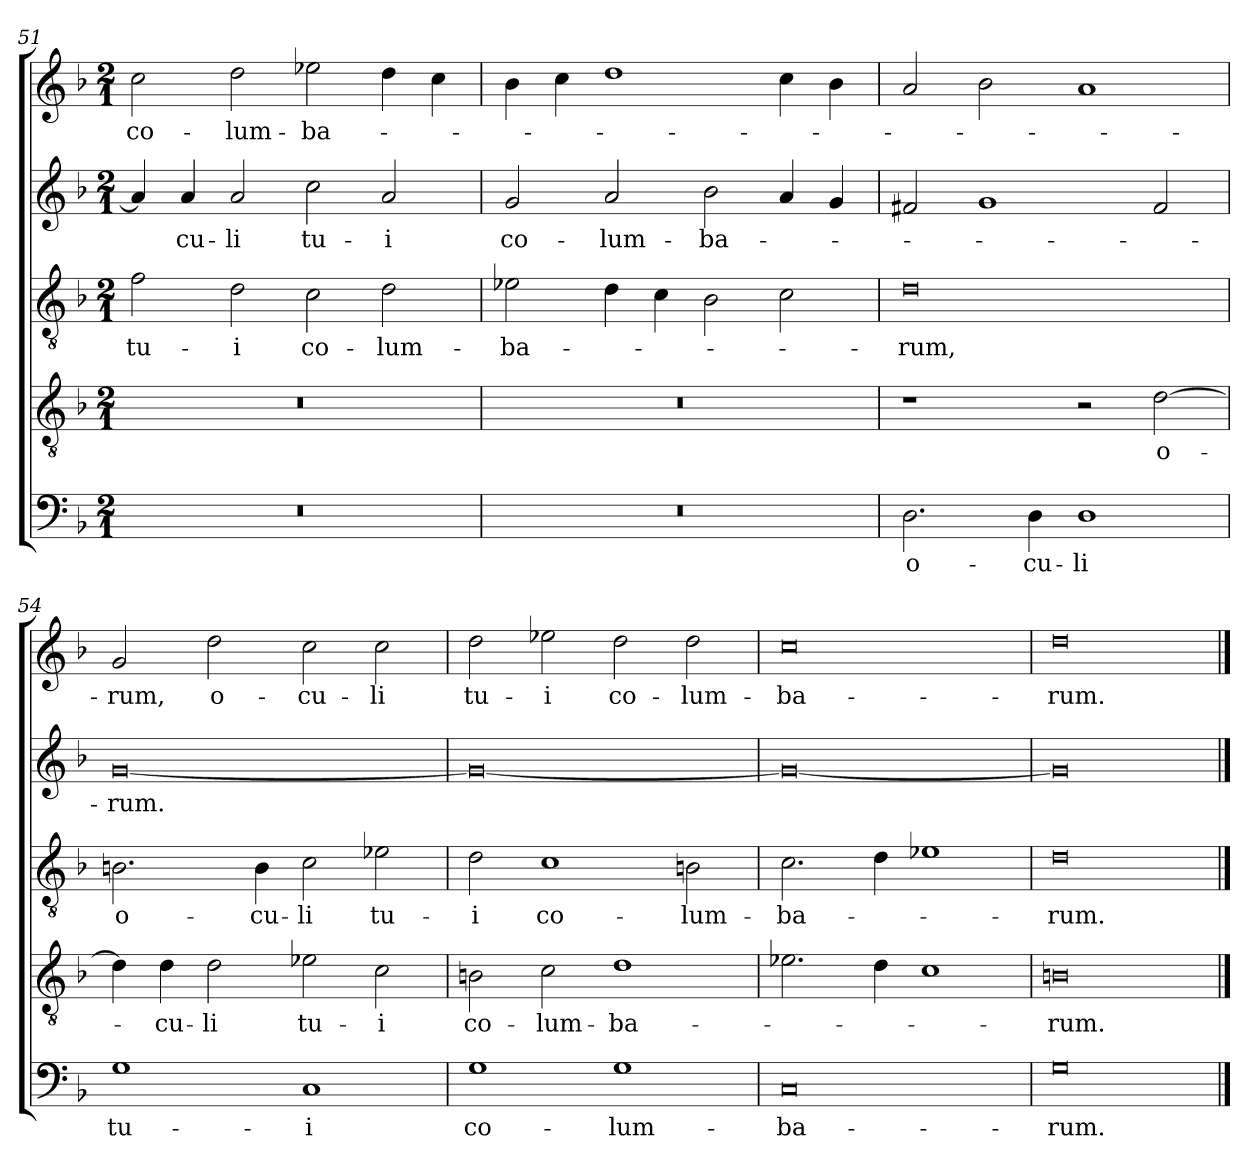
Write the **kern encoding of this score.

**kern	**text	**kern	**text	**kern	**text	**kern	**text	**kern	**text
*part5	*part5	*part4	*part4	*part3	*part3	*part2	*part2	*part1	*part1
*staff5	*staff5	*staff4	*staff4	*staff3	*staff3	*staff2	*staff2	*staff1	*staff1
*clefF4	*	*clefGv2	*	*clefGv2	*	*clefG2	*	*clefG2	*
*k[b-]	*	*k[b-]	*	*k[b-]	*	*k[b-]	*	*k[b-]	*
*F:	*	*F:	*	*F:	*	*F:	*	*F:	*
*M2/1	*	*M2/1	*	*M2/1	*	*M2/1	*	*M2/1	*
=51	=51	=51	=51	=51	=51	=51	=51	=51	=51
!	!	!	!	!	!LO:LY:b	!	!	!	!LO:LY:b
0r	.	0r	.	2f\	tu-	4a/]	.	2cc\	co-
!	!	!	!	!	!	!	!LO:LY:b	!	!
.	.	.	.	.	.	4a/	-cu-	.	.
!	!	!	!	!	!LO:LY:b	!	!LO:LY:b	!	!LO:LY:b
.	.	.	.	2d\	-i	2a/	-li	2dd\	-lum-
!	!	!	!	!	!LO:LY:b	!	!LO:LY:b	!	!LO:LY:b
.	.	.	.	2c\	co-	2cc\	tu-	2ee-X\	-ba-
!	!	!	!	!	!LO:LY:b	!	!LO:LY:b	!	!
.	.	.	.	2d\	-lum-	2a/	-i	4dd\	.
.	.	.	.	.	.	.	.	4cc\	.
=52	=52	=52	=52	=52	=52	=52	=52	=52	=52
!	!	!	!	!	!LO:LY:b	!	!LO:LY:b	!	!
0r	.	0r	.	2e-X\	-ba-	2g/	co-	4b-\	.
.	.	.	.	.	.	.	.	4cc\	.
!	!	!	!	!	!	!	!LO:LY:b	!	!
.	.	.	.	4d\	.	2a/	-lum-	1dd	.
.	.	.	.	4c\	.	.	.	.	.
!	!	!	!	!	!	!	!LO:LY:b	!	!
.	.	.	.	2B-\	.	2b-\	-ba-	.	.
.	.	.	.	2c\	.	4a/	.	4cc\	.
.	.	.	.	.	.	4g/	.	4b-\	.
=53	=53	=53	=53	=53	=53	=53	=53	=53	=53
!	!LO:LY:b	!	!	!	!LO:LY:b	!	!	!	!
2.D\	o-	1r	.	0d	-rum,	2f#X/	.	2a/	.
.	.	.	.	.	.	1g	.	2b-\	.
!	!LO:LY:b	!	!	!	!	!	!	!	!
4D\	-cu-	.	.	.	.	.	.	.	.
!	!LO:LY:b	!	!	!	!	!	!	!	!
1D	-li	2r	.	.	.	.	.	1a	.
!	!	!	!LO:LY:b	!	!	!	!	!	!
.	.	[2d\	o-	.	.	2f#/	.	.	.
=54	=54	=54	=54	=54	=54	=54	=54	=54	=54
!	!LO:LY:b	!	!	!	!LO:LY:b	!	!LO:LY:b	!	!LO:LY:b
1G	tu-	4d\]	.	2.Bn\	o-	[0g	-rum.	2g/	-rum,
!	!	!	!LO:LY:b	!	!	!	!	!	!
.	.	4d\	-cu-	.	.	.	.	.	.
!	!	!	!LO:LY:b	!	!	!	!	!	!LO:LY:b
.	.	2d\	-li	.	.	.	.	2dd\	o-
!	!	!	!	!	!LO:LY:b	!	!	!	!
.	.	.	.	4B\	-cu-	.	.	.	.
!	!LO:LY:b	!	!LO:LY:b	!	!LO:LY:b	!	!	!	!LO:LY:b
1C	-i	2e-X\	tu-	2c\	-li	.	.	2cc\	-cu-
!	!	!	!LO:LY:b	!	!LO:LY:b	!	!	!	!LO:LY:b
.	.	2c\	-i	2e-X\	tu-	.	.	2cc\	-li
!!LO:LB:g=z
=55	=55	=55	=55	=55	=55	=55	=55	=55	=55
!	!LO:LY:b	!	!LO:LY:b	!	!LO:LY:b	!	!	!	!LO:LY:b
1G	co-	2B\	co-	2d\	-i	0g_	.	2dd\	tu-
!	!	!	!LO:LY:b	!	!LO:LY:b	!	!	!	!LO:LY:b
.	.	2c\	-lum-	1c	co-	.	.	2ee-X\	-i
!	!LO:LY:b	!	!LO:LY:b	!	!	!	!	!	!LO:LY:b
1G	-lum-	1d	-ba-	.	.	.	.	2dd\	co-
!	!	!	!	!	!LO:LY:b	!	!	!	!LO:LY:b
.	.	.	.	2Bn\	-lum-	.	.	2dd\	-lum-
=56	=56	=56	=56	=56	=56	=56	=56	=56	=56
!	!LO:LY:b	!	!	!	!LO:LY:b	!	!	!	!LO:LY:b
0C	-ba-	2.e-X\	.	2.c\	-ba-	0g_	.	0cc	-ba-
.	.	4d\	.	4d\	.	.	.	.	.
.	.	1c	.	1e-X	.	.	.	.	.
=57	=57	=57	=57	=57	=57	=57	=57	=57	=57
!	!LO:LY:b	!	!LO:LY:b	!	!LO:LY:b	!	!	!	!LO:LY:b
0G	-rum.	0Bn	-rum.	0d	-rum.	0g]	.	0dd	-rum.
==	==	==	==	==	==	==	==	==	==
*-	*-	*-	*-	*-	*-	*-	*-	*-	*-
